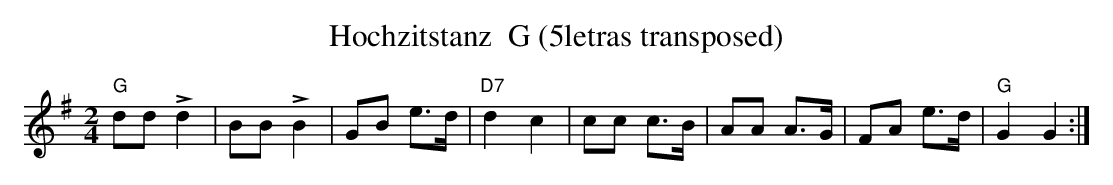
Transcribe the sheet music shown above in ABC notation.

X:1
T:Hochzitstanz  G (5letras transposed)
M:2/4
L:1/8
K:G transpose=3 %%MIDI gchordon
"G"dd!>!d2 | BB!>!B2 | GB e>d | "D7"d2c2 | cc c>B | AA A>G | FA e>d | "G"G2G2 :|
